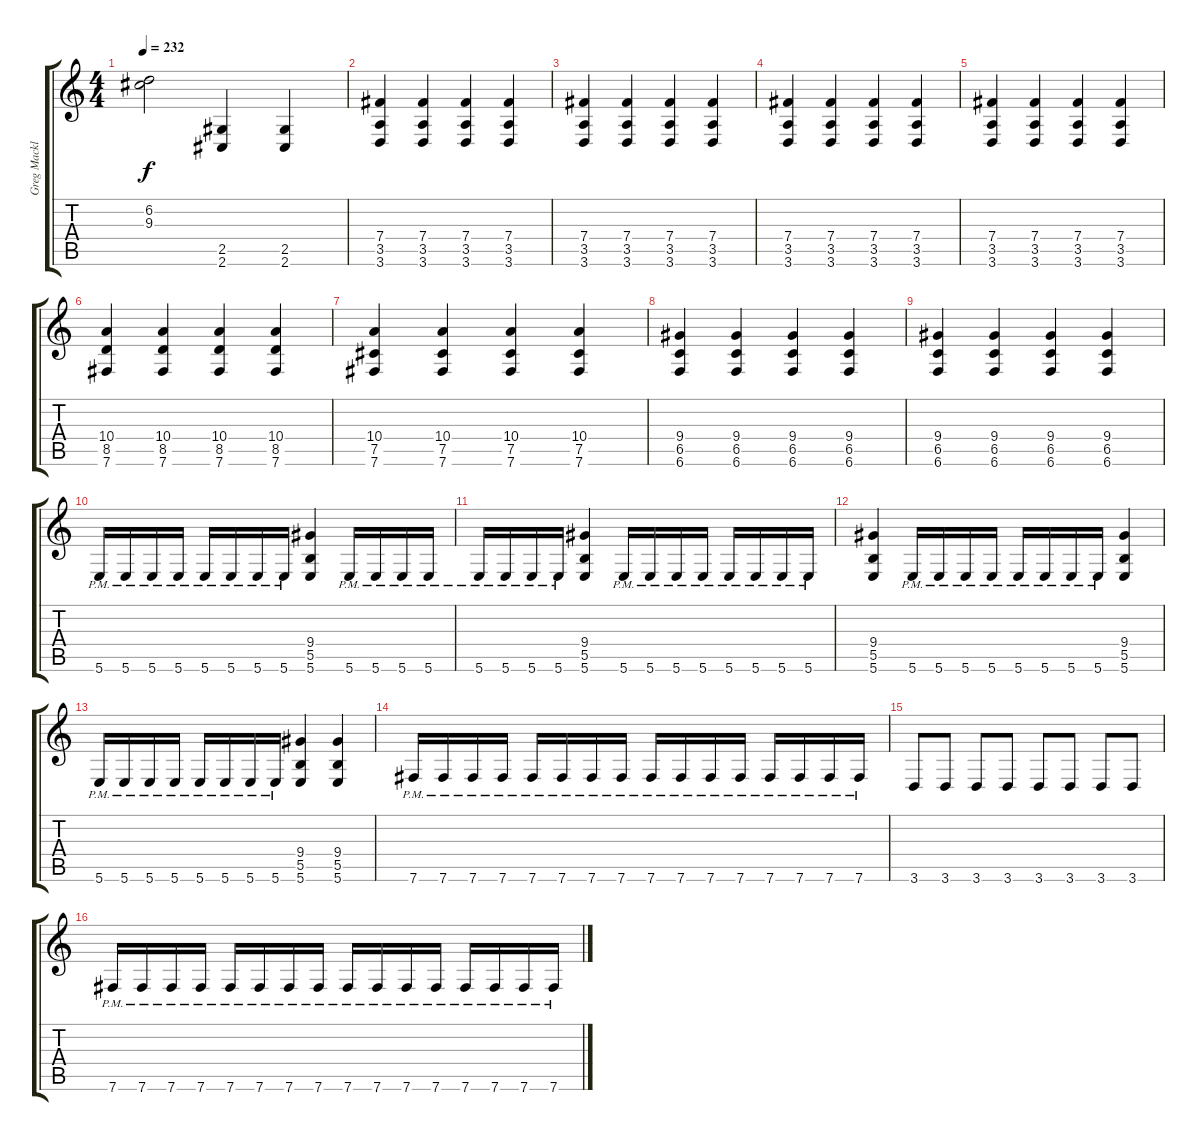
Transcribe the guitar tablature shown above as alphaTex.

\track ("Greg Macklin" "Greg Mackl") {instrument distortionguitar}
\staff {score tabs}
\tuning (Db4 Ab3 E3 B2 Gb2 B1) {hide}
\ts (4 4)
\tempo 232
\clef g2
\ks c
(6.2{t} 9.3{t}).2{dy f} (2.5 2.6).4 (2.5 2.6).4 |
(7.4 3.5 3.6).4 (7.4 3.5 3.6).4 (7.4 3.5 3.6).4 (7.4 3.5 3.6).4 |
(7.4 3.5 3.6).4 (7.4 3.5 3.6).4 (7.4 3.5 3.6).4 (7.4 3.5 3.6).4 |
(7.4 3.5 3.6).4 (7.4 3.5 3.6).4 (7.4 3.5 3.6).4 (7.4 3.5 3.6).4 |
(7.4 3.5 3.6).4 (7.4 3.5 3.6).4 (7.4 3.5 3.6).4 (7.4 3.5 3.6).4 |
(10.4 8.5 7.6).4 (10.4 8.5 7.6).4 (10.4 8.5 7.6).4 (10.4 8.5 7.6).4 |
(10.4 7.5 7.6).4 (10.4 7.5 7.6).4 (10.4 7.5 7.6).4 (10.4 7.5 7.6).4 |
(9.4 6.5 6.6).4 (9.4 6.5 6.6).4 (9.4 6.5 6.6).4 (9.4 6.5 6.6).4 |
(9.4 6.5 6.6).4 (9.4 6.5 6.6).4 (9.4 6.5 6.6).4 (9.4 6.5 6.6).4 |
5.6{pm}.16 5.6{pm}.16 5.6{pm}.16 5.6{pm}.16 5.6{pm}.16 5.6{pm}.16 5.6{pm}.16 5.6{pm}.16 (9.4 5.5 5.6).4 5.6{pm}.16 5.6{pm}.16 5.6{pm}.16 5.6{pm}.16 |
5.6{pm}.16 5.6{pm}.16 5.6{pm}.16 5.6{pm}.16 (9.4 5.5 5.6).4 5.6{pm}.16 5.6{pm}.16 5.6{pm}.16 5.6{pm}.16 5.6{pm}.16 5.6{pm}.16 5.6{pm}.16 5.6{pm}.16 |
(9.4 5.5 5.6).4 5.6{pm}.16 5.6{pm}.16 5.6{pm}.16 5.6{pm}.16 5.6{pm}.16 5.6{pm}.16 5.6{pm}.16 5.6{pm}.16 (9.4 5.5 5.6).4 |
5.6{pm}.16 5.6{pm}.16 5.6{pm}.16 5.6{pm}.16 5.6{pm}.16 5.6{pm}.16 5.6{pm}.16 5.6{pm}.16 (9.4 5.5 5.6).4 (9.4 5.5 5.6).4 |
7.6{pm}.16 7.6{pm}.16 7.6{pm}.16 7.6{pm}.16 7.6{pm}.16 7.6{pm}.16 7.6{pm}.16 7.6{pm}.16 7.6{pm}.16 7.6{pm}.16 7.6{pm}.16 7.6{pm}.16 7.6{pm}.16 7.6{pm}.16 7.6{pm}.16 7.6{pm}.16 |
3.6.8 3.6.8 3.6.8 3.6.8 3.6.8 3.6.8 3.6.8 3.6.8 |
7.6{pm}.16 7.6{pm}.16 7.6{pm}.16 7.6{pm}.16 7.6{pm}.16 7.6{pm}.16 7.6{pm}.16 7.6{pm}.16 7.6{pm}.16 7.6{pm}.16 7.6{pm}.16 7.6{pm}.16 7.6{pm}.16 7.6{pm}.16 7.6{pm}.16 7.6{pm}.16
